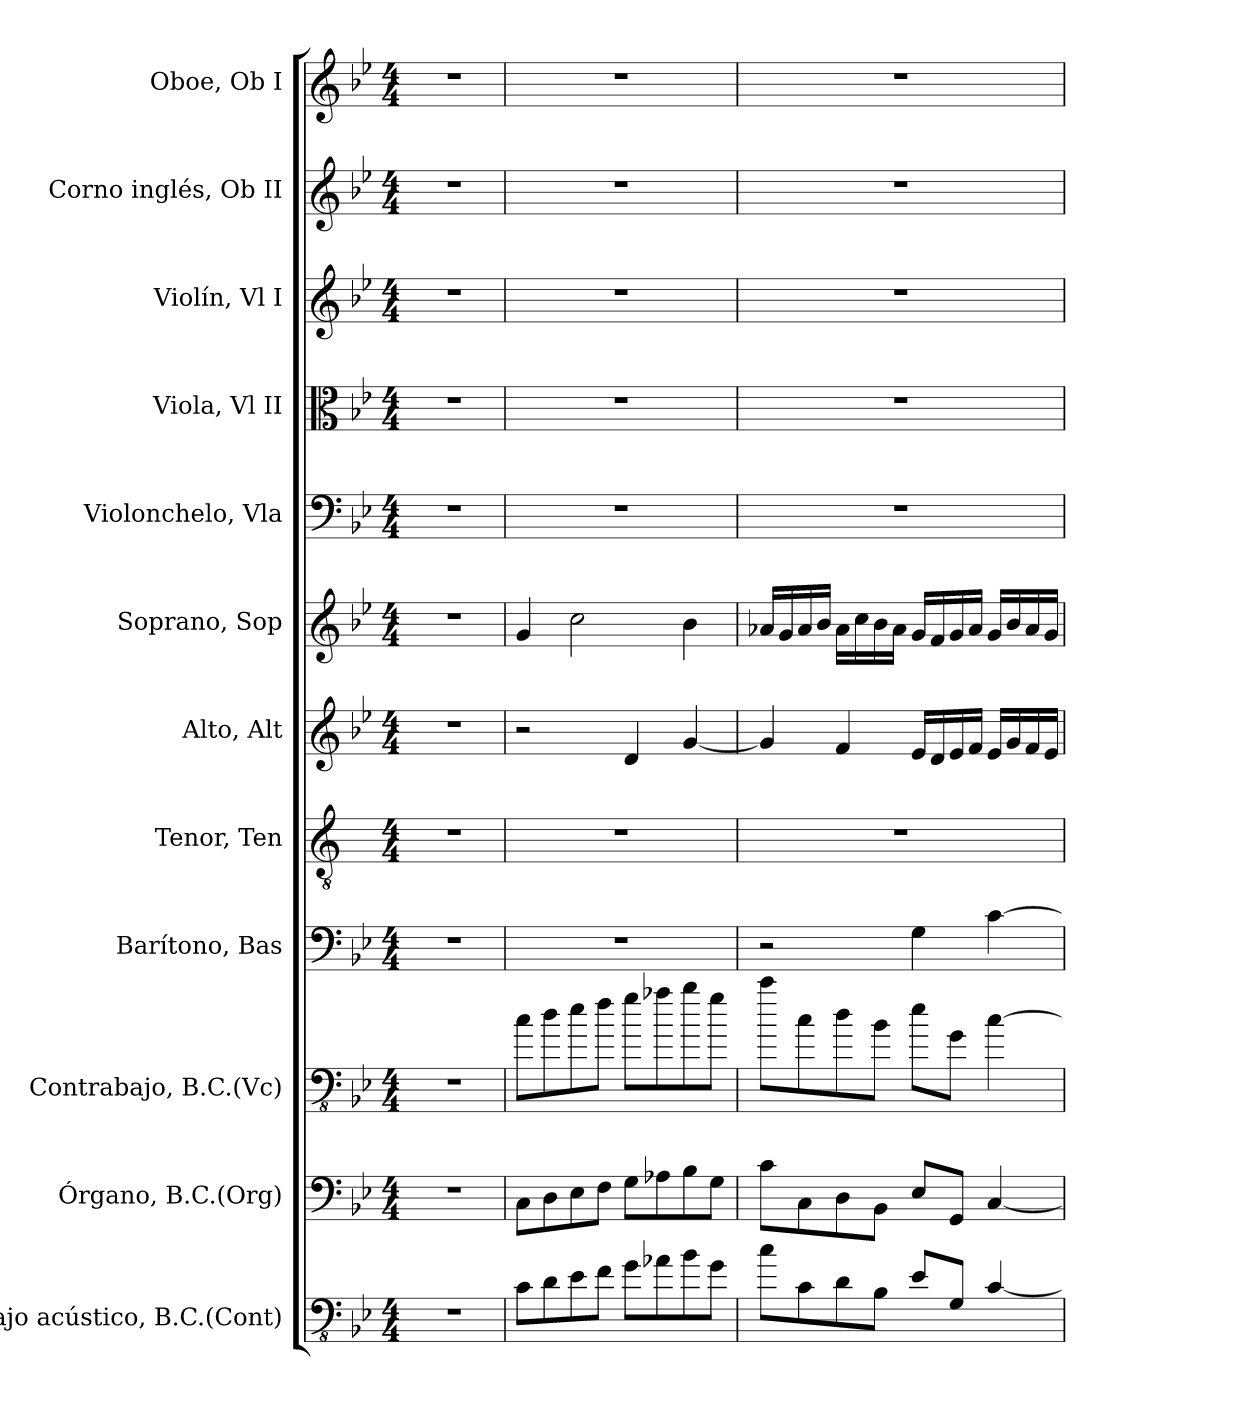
**kern	**kern	**kern	**kern	**kern	**kern	**kern	**kern	**kern	**kern	**kern	**kern
*part12	*part11	*part10	*part9	*part8	*part7	*part6	*part5	*part4	*part3	*part2	*part1
*staff12	*staff11	*staff10	*staff9	*staff8	*staff7	*staff6	*staff5	*staff4	*staff3	*staff2	*staff1
*I"Bajo acústico, B.C.(Cont)	*I"Órgano, B.C.(Org)	*I"Contrabajo, B.C.(Vc)	*I"Barítono, Bas	*I"Tenor, Ten	*I"Alto, Alt	*I"Soprano, Sop	*I"Violonchelo, Vla	*I"Viola, Vl II	*I"Violín, Vl I	*I"Corno inglés, Ob II	*I"Oboe, Ob I
*I'Bajo	*I'Org.	*I'Cb.	*I'Bar.	*I'T.	*I'A.	*I'S.	*I'Vc.	*I'Vla.	*I'Vln.	*I'Cor. Ingl.	*I'Ob.
*clefFv4	*clefF4	*clefFv4	*clefF4	*clefGv2	*clefG2	*clefG2	*clefF4	*clefC3	*clefG2	*clefG2	*clefG2
*ITrd7c12	*	*ITrd7c12	*	*ITrd1c2	*	*	*	*	*	*ITrd4c7	*
*k[b-e-]	*k[b-e-]	*k[b-e-]	*k[b-e-]	*k[b-e-]	*k[b-e-]	*k[b-e-]	*k[b-e-]	*k[b-e-]	*k[b-e-]	*k[b-e-a-]	*k[b-e-]
*M4/4	*M4/4	*M4/4	*M4/4	*M4/4	*M4/4	*M4/4	*M4/4	*M4/4	*M4/4	*M4/4	*M4/4
*MM64	*MM64	*MM64	*MM64	*MM64	*MM64	*MM64	*MM64	*MM64	*MM64	*MM64	*MM64
=1	=1	=1	=1	=1	=1	=1	=1	=1	=1	=1	=1
1r	1r	1r	1r	1r	1r	1r	1r	1r	1r	1r	1r
=2	=2	=2	=2	=2	=2	=2	=2	=2	=2	=2	=2
8CC\L	8C\L	8C\L	1r	1r	2r	4g/	1r	1r	1r	1r	1r
8DD\	8D\	8D\	.	.	.	.	.	.	.	.	.
8EE-\	8E-\	8E-\	.	.	.	2cc\	.	.	.	.	.
8FF\J	8F\J	8F\J	.	.	.	.	.	.	.	.	.
8GG\L	8G\L	8G\L	.	.	4d/	.	.	.	.	.	.
8AA-X\	8A-X\	8A-X\	.	.	.	.	.	.	.	.	.
8BB-\	8B-\	8B-\	.	.	[4g/	4b-\	.	.	.	.	.
8GG\J	8G\J	8G\J	.	.	.	.	.	.	.	.	.
!!LO:PB:g=z
=3	=3	=3	=3	=3	=3	=3	=3	=3	=3	=3	=3
8C\L	8c\L	8c\L	2r	1r	4g/]	16a-X/LL	1r	1r	1r	1r	1r
.	.	.	.	.	.	16g/	.	.	.	.	.
8CC\	8C\	8C\	.	.	.	16a-/	.	.	.	.	.
.	.	.	.	.	.	16b-/JJ	.	.	.	.	.
8DD\	8D\	8D\	.	.	4f/	16a-\LL	.	.	.	.	.
.	.	.	.	.	.	16cc\	.	.	.	.	.
8BBB-\J	8BB-\J	8BB-\J	.	.	.	16b-\	.	.	.	.	.
.	.	.	.	.	.	16a-\JJ	.	.	.	.	.
8EE-/L	8E-/L	8E-\L	4G\	.	16e-/LL	16g/LL	.	.	.	.	.
.	.	.	.	.	16d/	16f/	.	.	.	.	.
8GGG/J	8GG/J	8GG\J	.	.	16e-/	16g/	.	.	.	.	.
.	.	.	.	.	16f/JJ	16a-/JJ	.	.	.	.	.
[4CC/	[4C/	[4C\	[4c\	.	16e-/LL	16g/LL	.	.	.	.	.
.	.	.	.	.	16g/	16b-/	.	.	.	.	.
.	.	.	.	.	16f/	16a-/	.	.	.	.	.
.	.	.	.	.	16e-/JJ	16g/JJ	.	.	.	.	.
=	=	=	=	=	=	=	=	=	=	=	=
*-	*-	*-	*-	*-	*-	*-	*-	*-	*-	*-	*-
